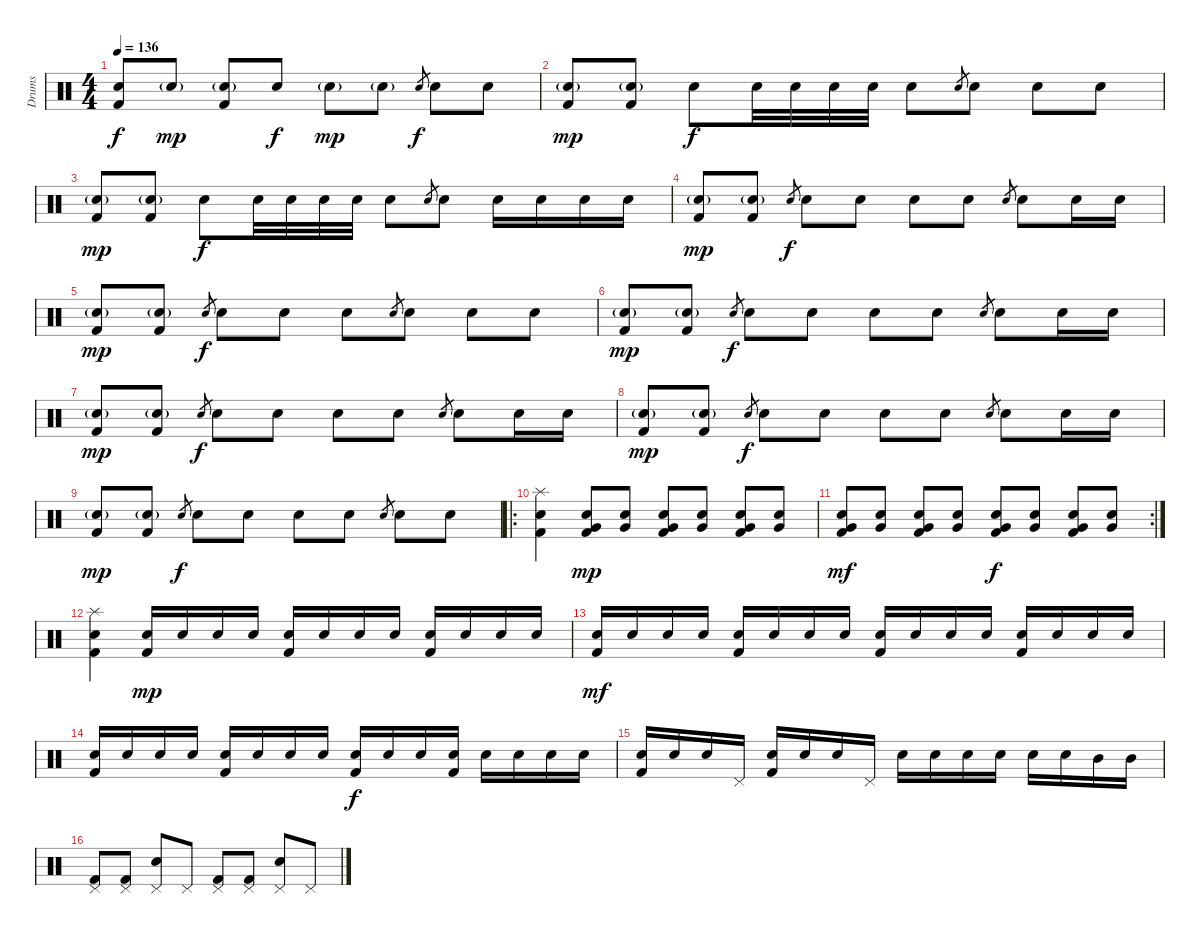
\track ("Drums" "Drums") {instrument percussion}
\staff {score}
\articulation defaults
\ts (4 4)
\tempo 136
\clef neutral
\ks c
("Electric Snare (hit)" "Kick (hit) 2").8{dy f} "Electric Snare (hit)"{g}.8{dy mp} ("Electric Snare (hit)"{g} "Kick (hit) 2").8 "Electric Snare (hit)".8{dy f} "Electric Snare (hit)"{g}.8{dy mp} "Electric Snare (hit)"{g}.8 "Electric Snare (hit)".8{gr dy f} "Electric Snare (hit)".8 "Electric Snare (hit)".8 |
("Electric Snare (hit)"{g} "Kick (hit) 2").8{dy mp} ("Electric Snare (hit)"{g} "Kick (hit) 2").8 "Electric Snare (hit)".8{dy f} "Electric Snare (hit)".32 "Electric Snare (hit)".32 "Electric Snare (hit)".32 "Electric Snare (hit)".32 "Electric Snare (hit)".8 "Electric Snare (hit)".8{gr} "Electric Snare (hit)".8 "Electric Snare (hit)".8 "Electric Snare (hit)".8 |
("Electric Snare (hit)"{g} "Kick (hit) 2").8{dy mp} ("Electric Snare (hit)"{g} "Kick (hit) 2").8 "Electric Snare (hit)".8{dy f} "Electric Snare (hit)".32 "Electric Snare (hit)".32 "Electric Snare (hit)".32 "Electric Snare (hit)".32 "Electric Snare (hit)".8 "Electric Snare (hit)".8{gr} "Electric Snare (hit)".8 "Electric Snare (hit)".16 "Electric Snare (hit)".16 "Electric Snare (hit)".16 "Electric Snare (hit)".16 |
("Electric Snare (hit)"{g} "Kick (hit) 2").8{dy mp} ("Electric Snare (hit)"{g} "Kick (hit) 2").8 "Electric Snare (hit)".8{gr dy f} "Electric Snare (hit)".8 "Electric Snare (hit)".8 "Electric Snare (hit)".8 "Electric Snare (hit)".8 "Electric Snare (hit)".8{gr} "Electric Snare (hit)".8 "Electric Snare (hit)".16 "Electric Snare (hit)".16 |
("Electric Snare (hit)"{g} "Kick (hit) 2").8{dy mp} ("Electric Snare (hit)"{g} "Kick (hit) 2").8 "Electric Snare (hit)".8{gr dy f} "Electric Snare (hit)".8 "Electric Snare (hit)".8 "Electric Snare (hit)".8 "Electric Snare (hit)".8{gr} "Electric Snare (hit)".8 "Electric Snare (hit)".8 "Electric Snare (hit)".8 |
("Electric Snare (hit)"{g} "Kick (hit) 2").8{dy mp} ("Electric Snare (hit)"{g} "Kick (hit) 2").8 "Electric Snare (hit)".8{gr dy f} "Electric Snare (hit)".8 "Electric Snare (hit)".8 "Electric Snare (hit)".8 "Electric Snare (hit)".8 "Electric Snare (hit)".8{gr} "Electric Snare (hit)".8 "Electric Snare (hit)".16 "Electric Snare (hit)".16 |
("Electric Snare (hit)"{g} "Kick (hit) 2").8{dy mp} ("Electric Snare (hit)"{g} "Kick (hit) 2").8 "Electric Snare (hit)".8{gr dy f} "Electric Snare (hit)".8 "Electric Snare (hit)".8 "Electric Snare (hit)".8 "Electric Snare (hit)".8 "Electric Snare (hit)".8{gr} "Electric Snare (hit)".8 "Electric Snare (hit)".16 "Electric Snare (hit)".16 |
("Electric Snare (hit)"{g} "Kick (hit) 2").8{dy mp} ("Electric Snare (hit)"{g} "Kick (hit) 2").8 "Electric Snare (hit)".8{gr dy f} "Electric Snare (hit)".8 "Electric Snare (hit)".8 "Electric Snare (hit)".8 "Electric Snare (hit)".8 "Electric Snare (hit)".8{gr} "Electric Snare (hit)".8 "Electric Snare (hit)".16 "Electric Snare (hit)".16 |
("Electric Snare (hit)"{g} "Kick (hit) 2").8{dy mp} ("Electric Snare (hit)"{g} "Kick (hit) 2").8 "Electric Snare (hit)".8{gr dy f} "Electric Snare (hit)".8 "Electric Snare (hit)".8 "Electric Snare (hit)".8 "Electric Snare (hit)".8 "Electric Snare (hit)".8{gr} "Electric Snare (hit)".8 "Electric Snare (hit)".8 |
\ro
("Splash (hit)" "Electric Snare (hit)" "Kick (hit) 2").4 ("Very Low Tom (hit)" "Electric Snare (hit)" "Kick (hit) 2").8{dy mp} ("Very Low Tom (hit)" "Electric Snare (hit)").8 ("Very Low Tom (hit)" "Electric Snare (hit)" "Kick (hit) 2").8 ("Very Low Tom (hit)" "Electric Snare (hit)").8 ("Very Low Tom (hit)" "Electric Snare (hit)" "Kick (hit) 2").8 ("Very Low Tom (hit)" "Electric Snare (hit)").8 |
\rc 2
("Very Low Tom (hit)" "Electric Snare (hit)" "Kick (hit) 2").8{dy mf} ("Very Low Tom (hit)" "Electric Snare (hit)").8 ("Very Low Tom (hit)" "Electric Snare (hit)" "Kick (hit) 2").8 ("Very Low Tom (hit)" "Electric Snare (hit)").8 ("Very Low Tom (hit)" "Electric Snare (hit)" "Kick (hit) 2").8{dy f} ("Very Low Tom (hit)" "Electric Snare (hit)").8 ("Very Low Tom (hit)" "Electric Snare (hit)" "Kick (hit) 2").8 ("Very Low Tom (hit)" "Electric Snare (hit)").8 |
("Splash (hit)" "Electric Snare (hit)" "Kick (hit) 2").4 ("Electric Snare (hit)" "Kick (hit) 2").16{dy mp} "Electric Snare (hit)".16 "Electric Snare (hit)".16 "Electric Snare (hit)".16 ("Electric Snare (hit)" "Kick (hit) 2").16 "Electric Snare (hit)".16 "Electric Snare (hit)".16 "Electric Snare (hit)".16 ("Electric Snare (hit)" "Kick (hit) 2").16 "Electric Snare (hit)".16 "Electric Snare (hit)".16 "Electric Snare (hit)".16 |
("Electric Snare (hit)" "Kick (hit) 2").16{dy mf} "Electric Snare (hit)".16 "Electric Snare (hit)".16 "Electric Snare (hit)".16 ("Electric Snare (hit)" "Kick (hit) 2").16 "Electric Snare (hit)".16 "Electric Snare (hit)".16 "Electric Snare (hit)".16 ("Electric Snare (hit)" "Kick (hit) 2").16 "Electric Snare (hit)".16 "Electric Snare (hit)".16 "Electric Snare (hit)".16 ("Electric Snare (hit)" "Kick (hit) 2").16 "Electric Snare (hit)".16 "Electric Snare (hit)".16 "Electric Snare (hit)".16 |
("Electric Snare (hit)" "Kick (hit) 2").16 "Electric Snare (hit)".16 "Electric Snare (hit)".16 "Electric Snare (hit)".16 ("Electric Snare (hit)" "Kick (hit) 2").16 "Electric Snare (hit)".16 "Electric Snare (hit)".16 "Electric Snare (hit)".16 ("Electric Snare (hit)" "Kick (hit) 2").16{dy f} "Electric Snare (hit)".16 "Electric Snare (hit)".16 ("Electric Snare (hit)" "Kick (hit) 2").16 "Electric Snare (hit)".16 "Electric Snare (hit)".16 "Electric Snare (hit)".16 "Electric Snare (hit)".16 |
("Electric Snare (hit)" "Kick (hit) 2").16 "Electric Snare (hit)".16 "Electric Snare (hit)".16 "Pedal Hi-Hat (hit)".16 ("Electric Snare (hit)" "Kick (hit) 2").16 "Electric Snare (hit)".16 "Electric Snare (hit)".16 "Pedal Hi-Hat (hit)".16 "Electric Snare (hit)".16 "Electric Snare (hit)".16 "Electric Snare (hit)".16 "Electric Snare (hit)".16 "Electric Snare (hit)".16 "Electric Snare (hit)".16 "Mid Tom (hit)".16 "Mid Tom (hit)".16 |
("Pedal Hi-Hat (hit)" "Kick (hit) 2").8 ("Pedal Hi-Hat (hit)" "Kick (hit) 2").8 ("Pedal Hi-Hat (hit)" "Electric Snare (hit)").8 "Pedal Hi-Hat (hit)".8 ("Pedal Hi-Hat (hit)" "Kick (hit) 2").8 ("Pedal Hi-Hat (hit)" "Kick (hit) 2").8 ("Pedal Hi-Hat (hit)" "Electric Snare (hit)").8 "Pedal Hi-Hat (hit)".8
